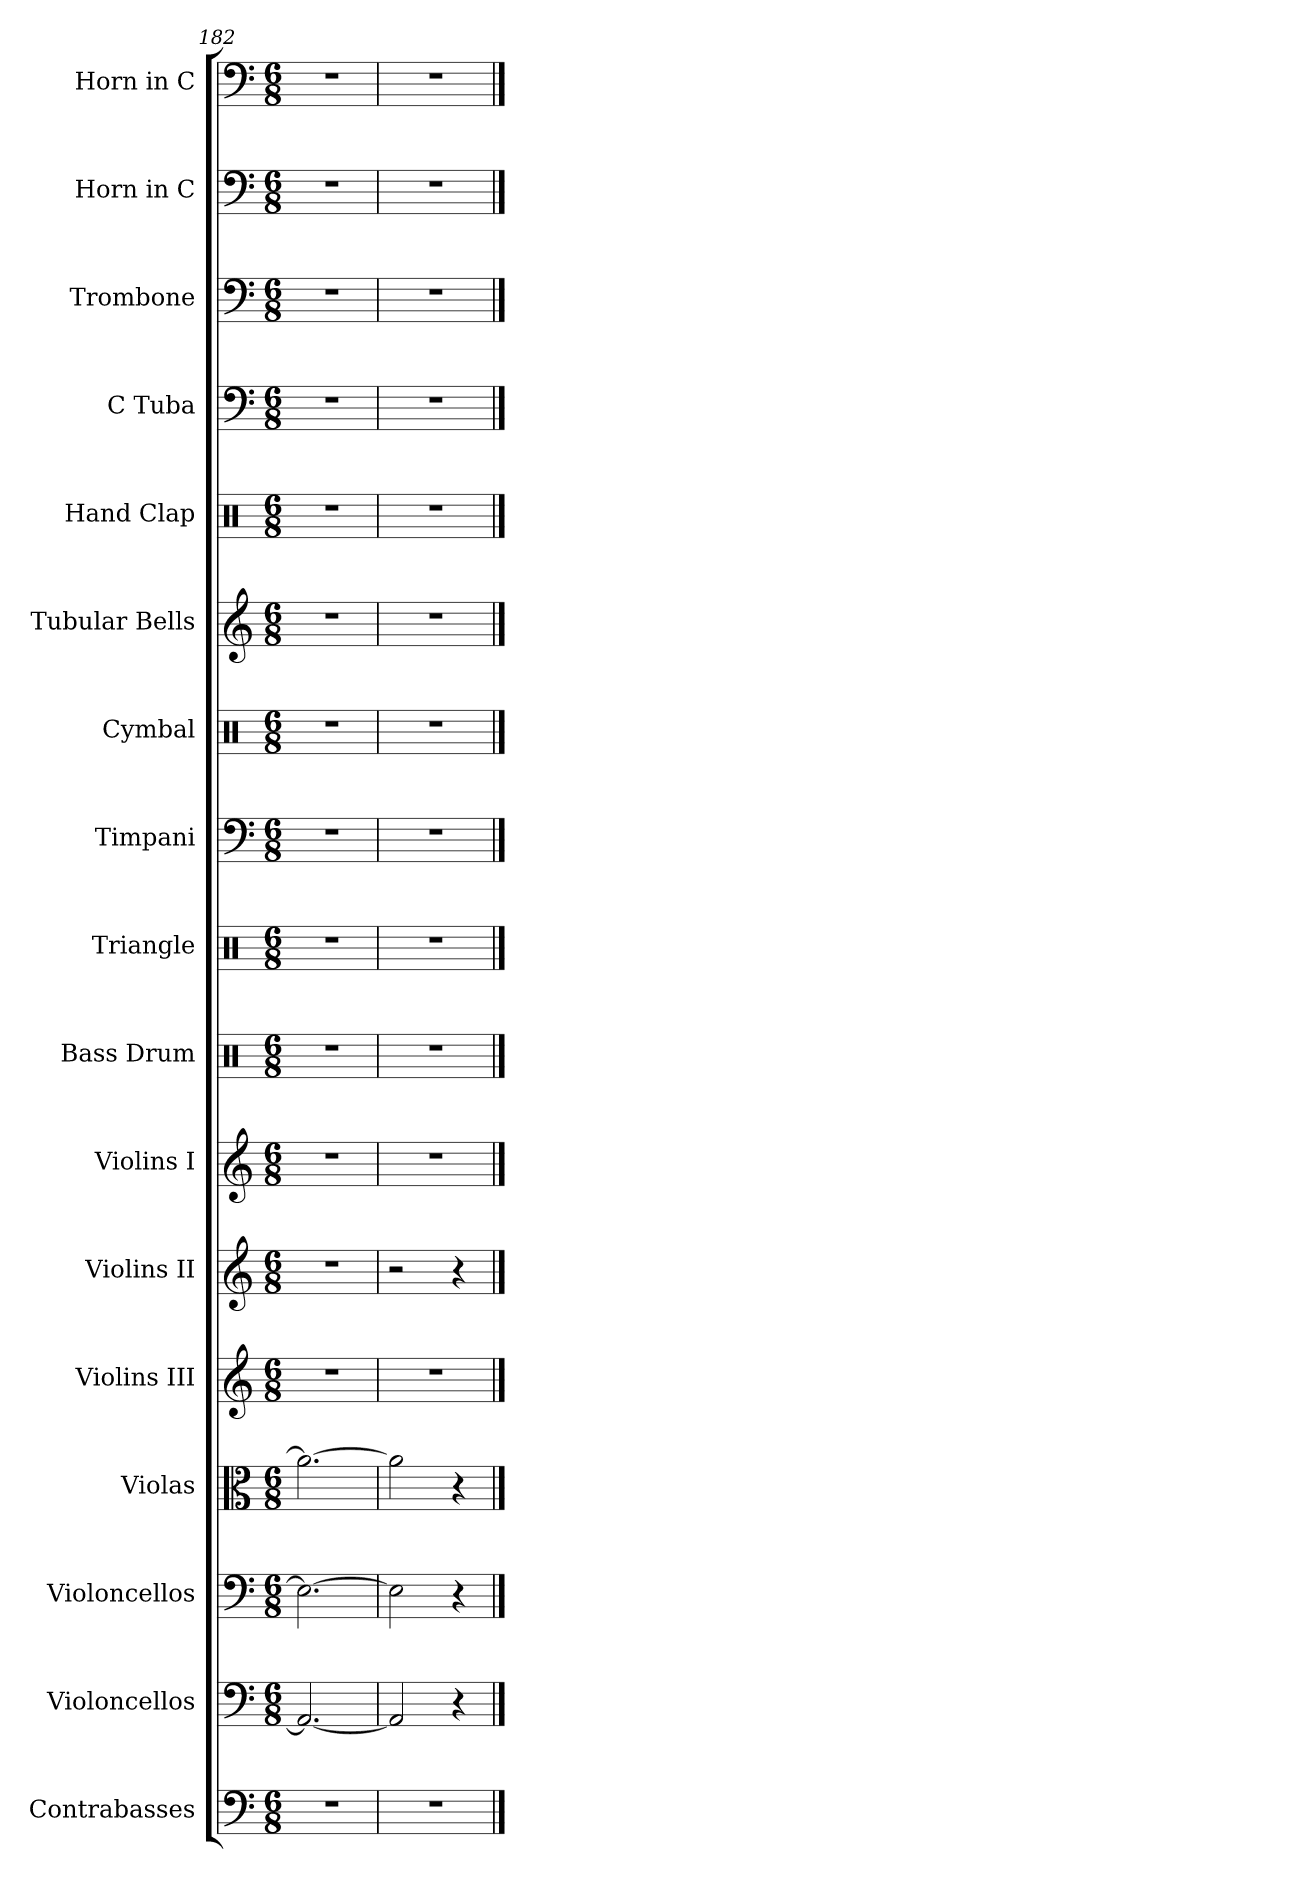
**kern	**kern	**kern	**kern	**kern	**kern	**kern	**kern	**kern	**kern	**kern	**kern	**kern	**kern	**kern	**kern	**kern
*part17	*part16	*part15	*part14	*part13	*part12	*part11	*part10	*part9	*part8	*part7	*part6	*part5	*part4	*part3	*part2	*part1
*staff17	*staff16	*staff15	*staff14	*staff13	*staff12	*staff11	*staff10	*staff9	*staff8	*staff7	*staff6	*staff5	*staff4	*staff3	*staff2	*staff1
*I"Contrabasses	*I"Violoncellos	*I"Violoncellos	*I"Violas	*I"Violins III	*I"Violins II	*I"Violins I	*I"Bass Drum	*I"Triangle	*I"Timpani	*I"Cymbal	*I"Tubular Bells	*I"Hand Clap	*I"C Tuba	*I"Trombone	*I"Horn in C	*I"Horn in C
*I'Cb.	*I'Vcs.	*I'Vc.	*I'Vla.	*I'Vln. III	*I'Vln. II	*I'Vln. I	*I'B. Dr.	*I'Trgl.	*I'Timp.	*I'Cym.	*I'Tu. Be.	*I'Hd. Clp.	*I'C Tu.	*I'Tbn.	*	*
*clefF4	*clefF4	*clefF4	*clefC3	*clefG2	*clefG2	*clefG2	*clefX	*clefX	*clefF4	*clefX	*clefG2	*clefX	*clefF4	*clefF4	*clefF4	*clefF4
*ITrd7c12	*	*	*	*	*	*	*	*	*	*	*	*	*	*	*ITrd7c12	*ITrd7c12
*k[]	*k[]	*k[]	*k[]	*k[]	*k[]	*k[]	*k[]	*k[]	*k[]	*k[]	*k[]	*k[]	*k[]	*k[]	*k[]	*k[]
*M6/8	*M6/8	*M6/8	*M6/8	*M6/8	*M6/8	*M6/8	*M6/8	*M6/8	*M6/8	*M6/8	*M6/8	*M6/8	*M6/8	*M6/8	*M6/8	*M6/8
=182	=182	=182	=182	=182	=182	=182	=182	=182	=182	=182	=182	=182	=182	=182	=182	=182
2.r	2.AA/_	2.E\_	2.a\_	2.r	2.r	2.r	2.r	2.r	2.r	2.r	2.r	2.r	2.r	2.r	2.r	2.r
=183	=183	=183	=183	=183	=183	=183	=183	=183	=183	=183	=183	=183	=183	=183	=183	=183
2.r	2AA/]	2E\]	2a\]	2.r	2r	2.r	2.r	2.r	2.r	2.r	2.r	2.r	2.r	2.r	2.r	2.r
.	4r	4r	4r	.	4r	.	.	.	.	.	.	.	.	.	.	.
==	==	==	==	==	==	==	==	==	==	==	==	==	==	==	==	==
*-	*-	*-	*-	*-	*-	*-	*-	*-	*-	*-	*-	*-	*-	*-	*-	*-
